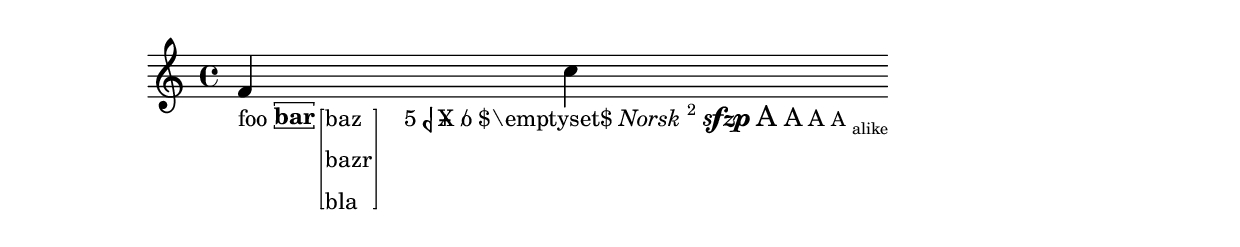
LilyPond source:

\header  {
texidoc = "New markup syntax."
}

\version "1.7.18"


\score {
  \notes
   {
    \property Voice.TextScript \set #'molecule-callback = #brew-new-markup-molecule
    f'-\markup {
		foo
		\raise #0.2 \hbracket \bold bar
		\override #'(baseline-skip . 4)

		\bracket \column << baz bazr bla >>
		\hspace #2.0
		\override #'(font-family . music) {
			\lookup #"noteheads-0"
			\char #53
		}
		\musicglyph #"accidentals--1"
		\combine "X" "+"   
		\combine "o" "/"
		"$\\emptyset$"
		\italic Norsk
		\super "2"
		\dynamic sfzp
		\huge { "A" \smaller "A" \smaller \smaller "A"
			\smaller \smaller \smaller "A" }
		\sub "alike"
	}	
    c''4
    }
}
